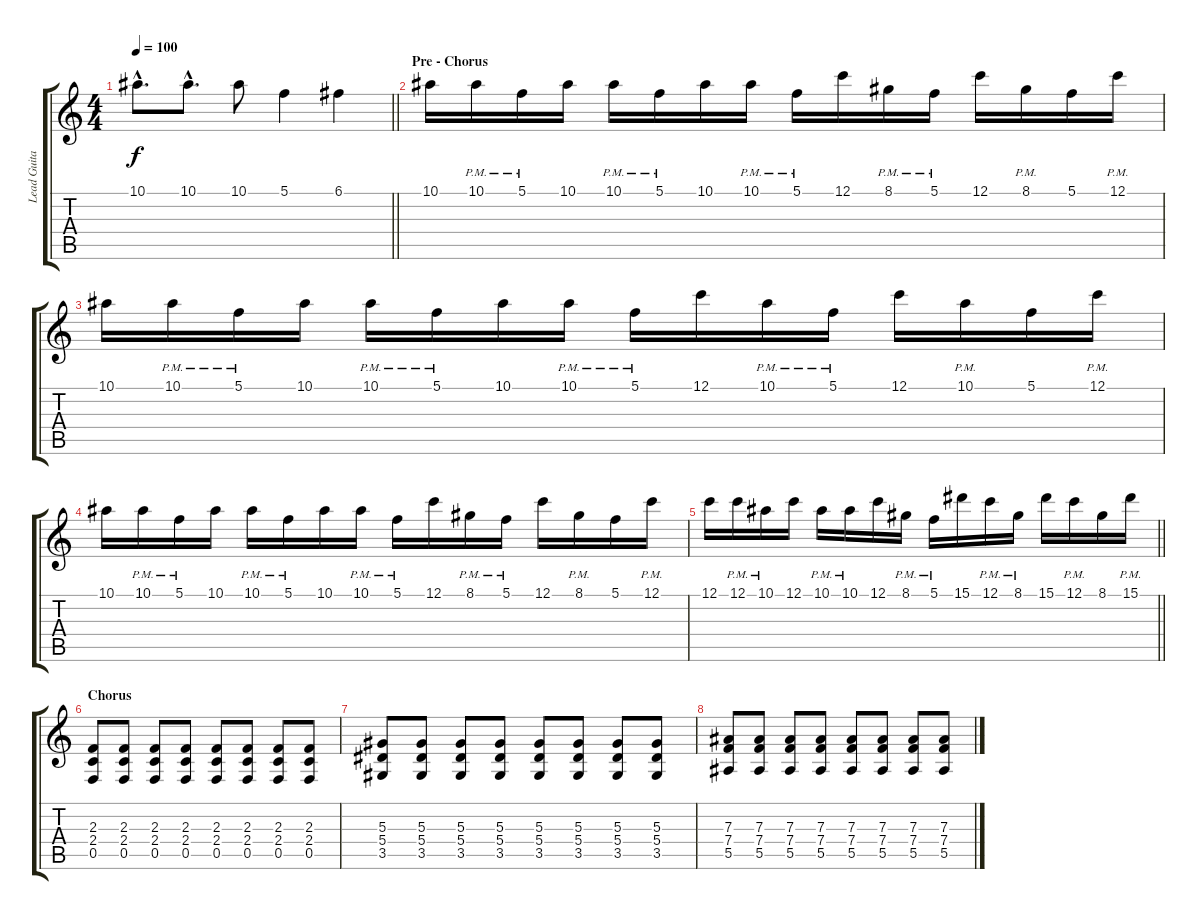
\track ("Lead Guitar 2" "Lead Guita") {instrument distortionguitar}
\staff {score tabs}
\tuning (C4 G3 Eb3 Bb2 F2 C2) {hide}
\ts (4 4)
\tempo 100
\clef g2
\barLineRight lightlight
\ks c
10.1{hac}.8{d dy f volume 13 instrument distortionguitar} 10.1{hac}.8{d} 10.1.8 5.1.4 6.1.4 |
\section ("" "Pre - Chorus")
10.1.16{volume 0 instrument overdrivenguitar} 10.1{pm}.16{volume 10} 5.1{pm}.16 10.1.16 10.1{pm}.16 5.1{pm}.16 10.1.16 10.1{pm}.16 5.1{pm}.16 12.1.16 8.1{pm}.16 5.1{pm}.16 12.1.16 8.1{pm}.16 5.1.16 12.1{pm}.16 |
10.1.16 10.1{pm}.16 5.1{pm}.16 10.1.16 10.1{pm}.16 5.1{pm}.16 10.1.16 10.1{pm}.16 5.1{pm}.16 12.1.16 10.1{pm}.16 5.1{pm}.16 12.1.16 10.1{pm}.16 5.1.16 12.1{pm}.16 |
10.1.16{volume 13} 10.1{pm}.16 5.1{pm}.16 10.1.16 10.1{pm}.16 5.1{pm}.16 10.1.16 10.1{pm}.16 5.1{pm}.16 12.1.16 8.1{pm}.16 5.1{pm}.16 12.1.16 8.1{pm}.16 5.1.16 12.1{pm}.16 |
\barLineRight lightlight
12.1.16 12.1{pm}.16 10.1{pm}.16 12.1.16 10.1{pm}.16 10.1{pm}.16 12.1.16 8.1{pm}.16 5.1{pm}.16 15.1.16 12.1{pm}.16 8.1{pm}.16 15.1.16 12.1{pm}.16 8.1.16 15.1{pm}.16 |
\section ("" "Chorus")
(2.3 2.4 0.5).8{volume 13 balance 16 instrument distortionguitar} (2.3 2.4 0.5).8 (2.3 2.4 0.5).8 (2.3 2.4 0.5).8 (2.3 2.4 0.5).8 (2.3 2.4 0.5).8 (2.3 2.4 0.5).8 (2.3 2.4 0.5).8 |
(5.3 5.4 3.5).8 (5.3 5.4 3.5).8 (5.3 5.4 3.5).8 (5.3 5.4 3.5).8 (5.3 5.4 3.5).8 (5.3 5.4 3.5).8 (5.3 5.4 3.5).8 (5.3 5.4 3.5).8 |
(7.3 7.4 5.5).8 (7.3 7.4 5.5).8 (7.3 7.4 5.5).8 (7.3 7.4 5.5).8 (7.3 7.4 5.5).8 (7.3 7.4 5.5).8 (7.3 7.4 5.5).8 (7.3 7.4 5.5).8
